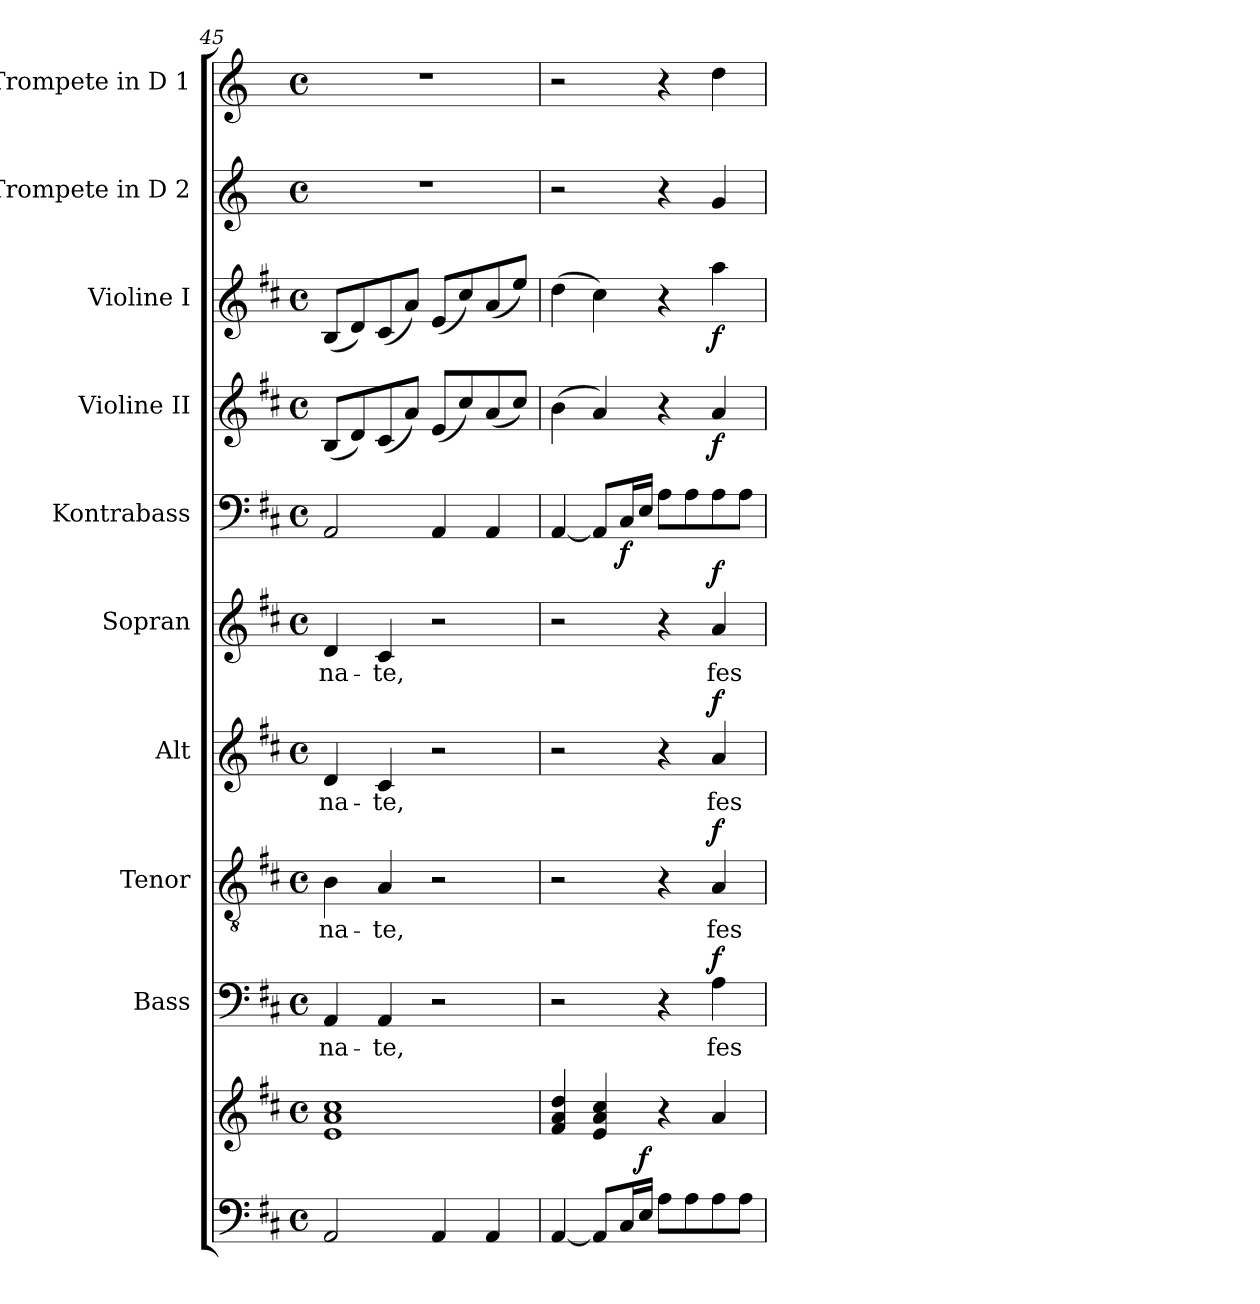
**kern	**kern	**dynam	**kern	**text	**dynam	**kern	**text	**dynam	**kern	**text	**dynam	**kern	**text	**dynam	**kern	**dynam	**kern	**dynam	**kern	**dynam	**kern	**kern
*part10	*part10	*part10	*part9	*part9	*part9	*part8	*part8	*part8	*part7	*part7	*part7	*part6	*part6	*part6	*part5	*part5	*part4	*part4	*part3	*part3	*part2	*part1
*staff11	*staff10	*staff10/11	*staff9	*staff9	*staff9	*staff8	*staff8	*staff8	*staff7	*staff7	*staff7	*staff6	*staff6	*staff6	*staff5	*staff5	*staff4	*staff4	*staff3	*staff3	*staff2	*staff1
*	*	*	*I"Bass	*	*	*I"Tenor	*	*	*I"Alt	*	*	*I"Sopran	*	*	*I"Kontrabass	*	*I"Violine II	*	*I"Violine I	*	*I"Trompete in D 2	*I"Trompete in D 1
*	*	*	*I'B.	*	*	*I'T.	*	*	*I'A.	*	*	*I'S.	*	*	*I'Kb.	*	*I'Vl. II	*	*I'Vl. I	*	*I'Trp. D 2	*I'Trp. D 1
!!LO:PB:g=z
*clefF4	*clefG2	*	*clefF4	*	*	*clefGv2	*	*	*clefG2	*	*	*clefG2	*	*	*clefF4	*	*clefG2	*	*clefG2	*	*clefG2	*clefG2
*	*	*	*	*	*	*	*	*	*	*	*	*	*	*	*ITrd7c12	*	*	*	*	*	*ITrd-1c-2	*ITrd-1c-2
*k[f#c#]	*k[f#c#]	*	*k[f#c#]	*	*	*k[f#c#]	*	*	*k[f#c#]	*	*	*k[f#c#]	*	*	*k[f#c#]	*	*k[f#c#]	*	*k[f#c#]	*	*k[f#c#]	*k[f#c#]
*D:	*D:	*	*D:	*	*	*D:	*	*	*D:	*	*	*D:	*	*	*D:	*	*D:	*	*D:	*	*D:	*D:
*M4/4	*M4/4	*	*M4/4	*	*	*M4/4	*	*	*M4/4	*	*	*M4/4	*	*	*M4/4	*	*M4/4	*	*M4/4	*	*M4/4	*M4/4
*met(c)	*met(c)	*	*met(c)	*	*	*met(c)	*	*	*met(c)	*	*	*met(c)	*	*	*met(c)	*	*met(c)	*	*met(c)	*	*met(c)	*met(c)
=45	=45	=45	=45	=45	=45	=45	=45	=45	=45	=45	=45	=45	=45	=45	=45	=45	=45	=45	=45	=45	=45	=45
!	!	!	!	!LO:LY:b	!	!	!LO:LY:b	!	!	!LO:LY:b	!	!	!LO:LY:b	!	!	!	!	!	!	!	!	!
2AA/	1e 1a 1cc#	.	4AA/	-na-	.	4B\	-na-	.	4d/	-na-	.	4d/	-na-	.	2AAA/	.	(<8B/L	.	(<8B/L	.	1r	1r
.	.	.	.	.	.	.	.	.	.	.	.	.	.	.	.	.	8d/)	.	8d/)	.	.	.
!	!	!	!	!LO:LY:b	!	!	!LO:LY:b	!	!	!LO:LY:b	!	!	!LO:LY:b	!	!	!	!	!	!	!	!	!
.	.	.	4AA/	-te,	.	4A/	-te,	.	4c#/	-te,	.	4c#/	-te,	.	.	.	(<8c#/	.	(<8c#/	.	.	.
.	.	.	.	.	.	.	.	.	.	.	.	.	.	.	.	.	8a/J)	.	8a/J)	.	.	.
4AA/	.	.	2r	.	.	2r	.	.	2r	.	.	2r	.	.	4AAA/	.	(<8e/L	.	(<8e/L	.	.	.
.	.	.	.	.	.	.	.	.	.	.	.	.	.	.	.	.	8cc#/)	.	8cc#/)	.	.	.
4AA/	.	.	.	.	.	.	.	.	.	.	.	.	.	.	4AAA/	.	(<8a/	.	(<8a/	.	.	.
.	.	.	.	.	.	.	.	.	.	.	.	.	.	.	.	.	8cc#/J)	.	8ee/J)	.	.	.
=46	=46	=46	=46	=46	=46	=46	=46	=46	=46	=46	=46	=46	=46	=46	=46	=46	=46	=46	=46	=46	=46	=46
[4AA/	4f#/ 4a/ 4dd/	.	2r	.	.	2r	.	.	2r	.	.	2r	.	.	[4AAA/	.	(>4b\	.	(>4dd\	.	2r	2r
8AA/L]	4e/ 4a/ 4cc#/	.	.	.	.	.	.	.	.	.	.	.	.	.	8AAA/L]	.	4a/)	.	4cc#\)	.	.	.
!	!	!	!	!	!	!	!	!	!	!	!	!	!	!	!	!LO:DY:b	!	!	!	!	!	!
16C#/L	.	.	.	.	.	.	.	.	.	.	.	.	.	.	16CC#/L	f	.	.	.	.	.	.
!	!	!LO:DY:a=2	!	!	!	!	!	!	!	!	!	!	!	!	!	!	!	!	!	!	!	!
16E/JJ	.	f	.	.	.	.	.	.	.	.	.	.	.	.	16EE/JJ	.	.	.	.	.	.	.
8A\L	4r	.	4r	.	.	4r	.	.	4r	.	.	4r	.	.	8AA\L	.	4r	.	4r	.	4r	4r
8A\	.	.	.	.	.	.	.	.	.	.	.	.	.	.	8AA\	.	.	.	.	.	.	.
!	!	!	!	!LO:LY:b	!LO:DY:a	!	!LO:LY:b	!LO:DY:a	!	!LO:LY:b	!LO:DY:a	!	!LO:LY:b	!LO:DY:a	!	!	!	!LO:DY:b	!	!LO:DY:b	!	!
8A\	4a/	.	4A\	fes-	f	4A/	fes-	f	4a/	fes-	f	4a/	fes-	f	8AA\	.	4a/	f	4aa\	f	4a/	4ee\
8A\J	.	.	.	.	.	.	.	.	.	.	.	.	.	.	8AA\J	.	.	.	.	.	.	.
=	=	=	=	=	=	=	=	=	=	=	=	=	=	=	=	=	=	=	=	=	=	=
*-	*-	*-	*-	*-	*-	*-	*-	*-	*-	*-	*-	*-	*-	*-	*-	*-	*-	*-	*-	*-	*-	*-
